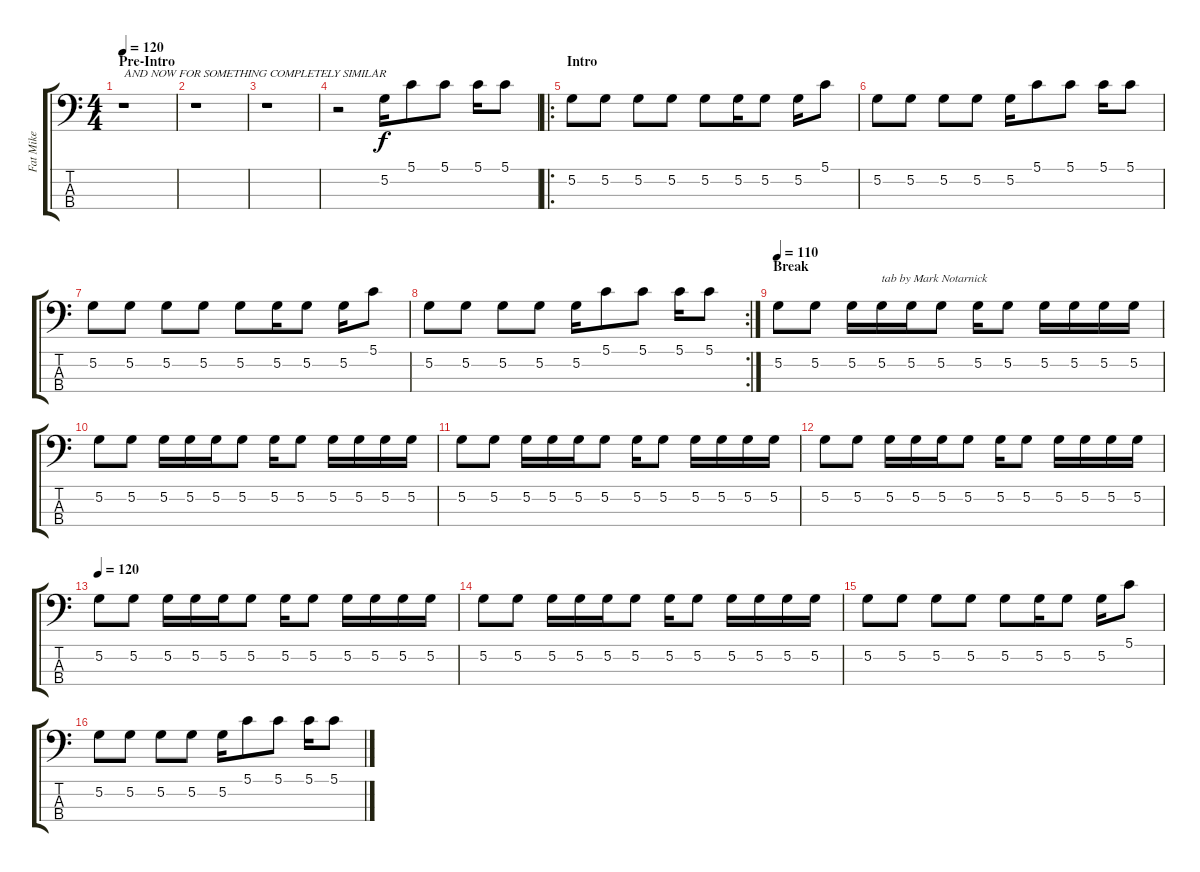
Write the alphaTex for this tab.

\track ("Fat Mike" "Fat Mike") {instrument electricbasspick}
\staff {score tabs}
\tuning (G2 D2 A1 E1) {hide}
\ts (4 4)
\section ("" "Pre-Intro")
\tempo 120
\clef f4
\ks c
r.1{txt "AND NOW FOR SOMETHING COMPLETELY SIMILAR" dy f instrument electricbasspick} |
r.1 |
r.1 |
r.2 5.2.16 5.1.8 5.1.8 5.1.16 5.1.8 |
\ro
\section ("" "Intro")
5.2.8 5.2.8 5.2.8 5.2.8 5.2.8 5.2.16 5.2.8 5.2.16 5.1.8 |
5.2.8 5.2.8 5.2.8 5.2.8 5.2.16 5.1.8 5.1.8 5.1.16 5.1.8 |
5.2.8 5.2.8 5.2.8 5.2.8 5.2.8 5.2.16 5.2.8 5.2.16 5.1.8 |
\rc 2
5.2.8 5.2.8 5.2.8 5.2.8 5.2.16 5.1.8 5.1.8 5.1.16 5.1.8 |
\section ("" "Break")
\tempo 110
5.2.8 5.2.8 5.2.16 5.2.16{txt "tab by Mark Notarnick"} 5.2.16 5.2.8 5.2.16 5.2.8 5.2.16 5.2.16 5.2.16 5.2.16 |
5.2.8 5.2.8 5.2.16 5.2.16 5.2.16 5.2.8 5.2.16 5.2.8 5.2.16 5.2.16 5.2.16 5.2.16 |
5.2.8 5.2.8 5.2.16 5.2.16 5.2.16 5.2.8 5.2.16 5.2.8 5.2.16 5.2.16 5.2.16 5.2.16 |
5.2.8 5.2.8 5.2.16 5.2.16 5.2.16 5.2.8 5.2.16 5.2.8 5.2.16 5.2.16 5.2.16 5.2.16 |
\tempo 120
5.2.8 5.2.8 5.2.16 5.2.16 5.2.16 5.2.8 5.2.16 5.2.8 5.2.16 5.2.16 5.2.16 5.2.16 |
5.2.8 5.2.8 5.2.16 5.2.16 5.2.16 5.2.8 5.2.16 5.2.8 5.2.16 5.2.16 5.2.16 5.2.16 |
5.2.8 5.2.8 5.2.8 5.2.8 5.2.8 5.2.16 5.2.8 5.2.16 5.1.8 |
5.2.8 5.2.8 5.2.8 5.2.8 5.2.16 5.1.8 5.1.8 5.1.16 5.1.8
